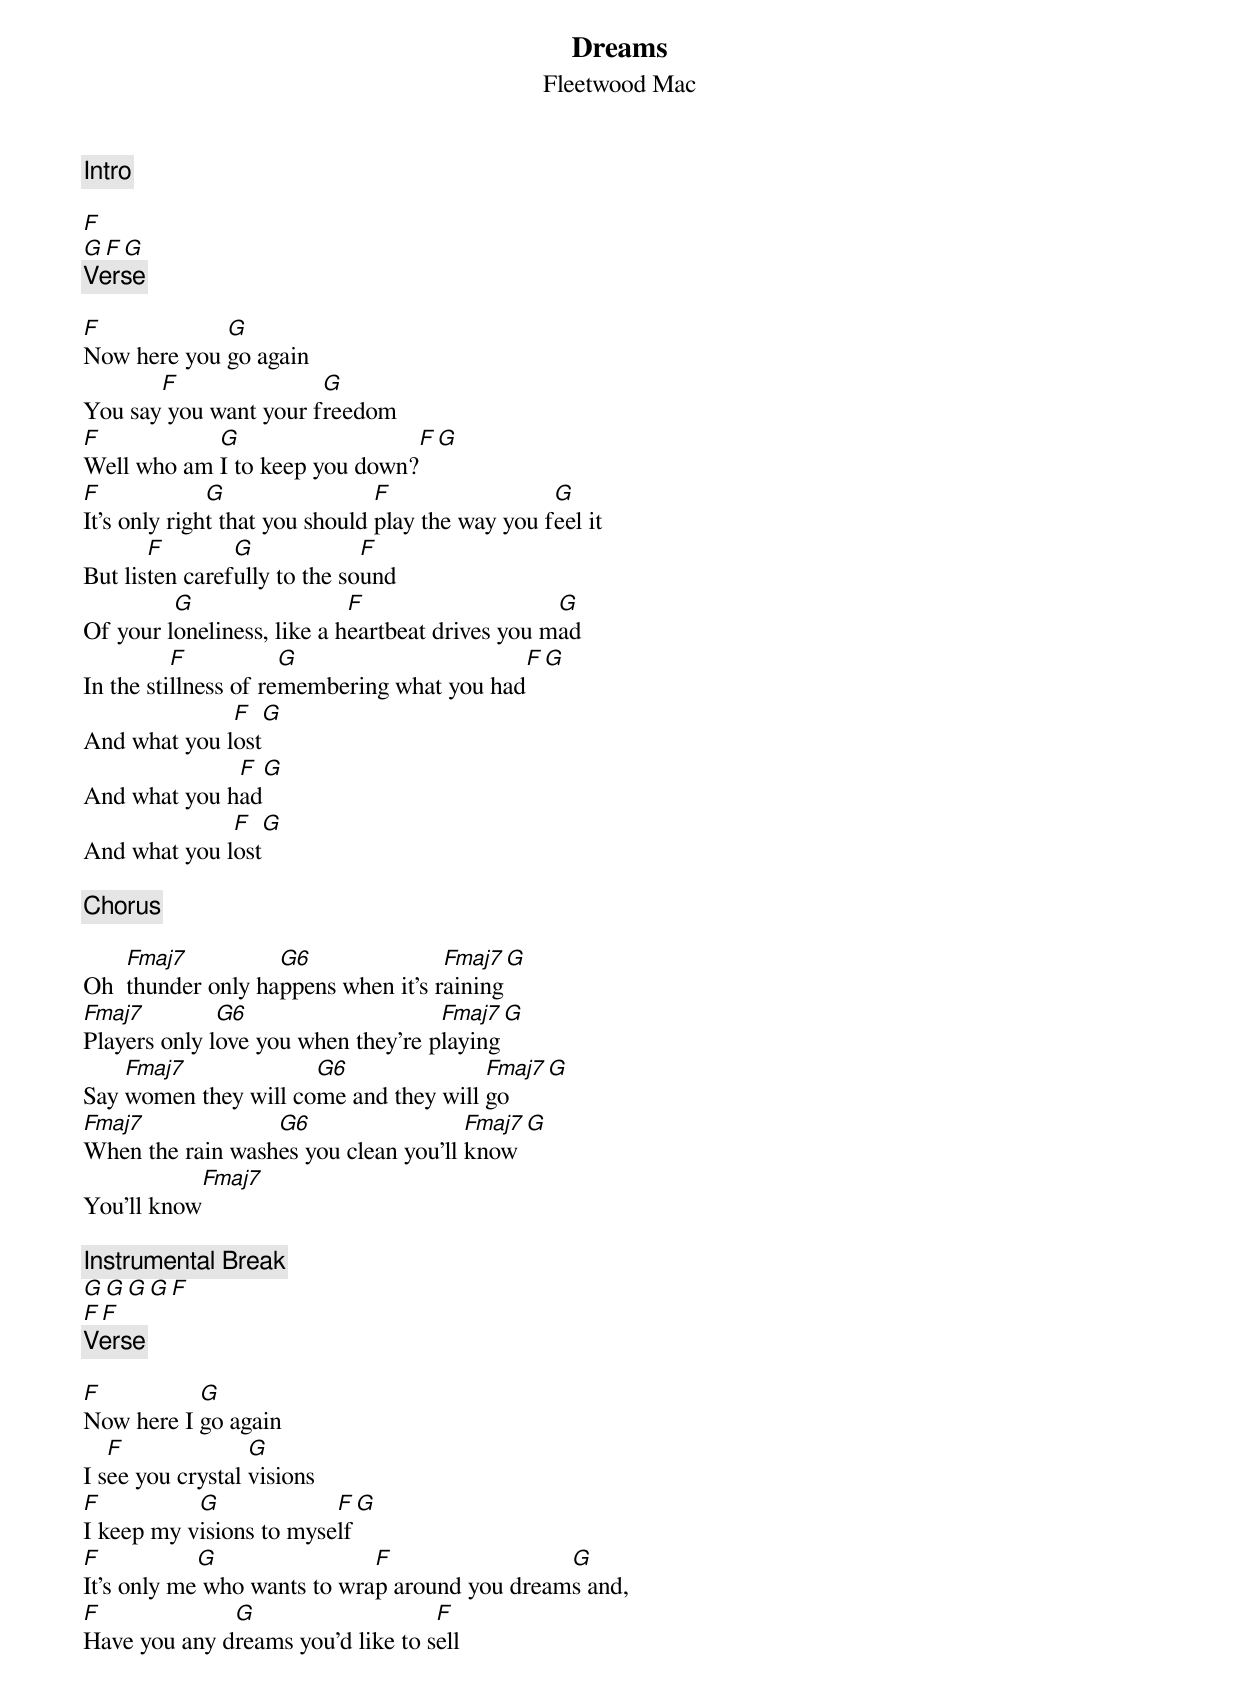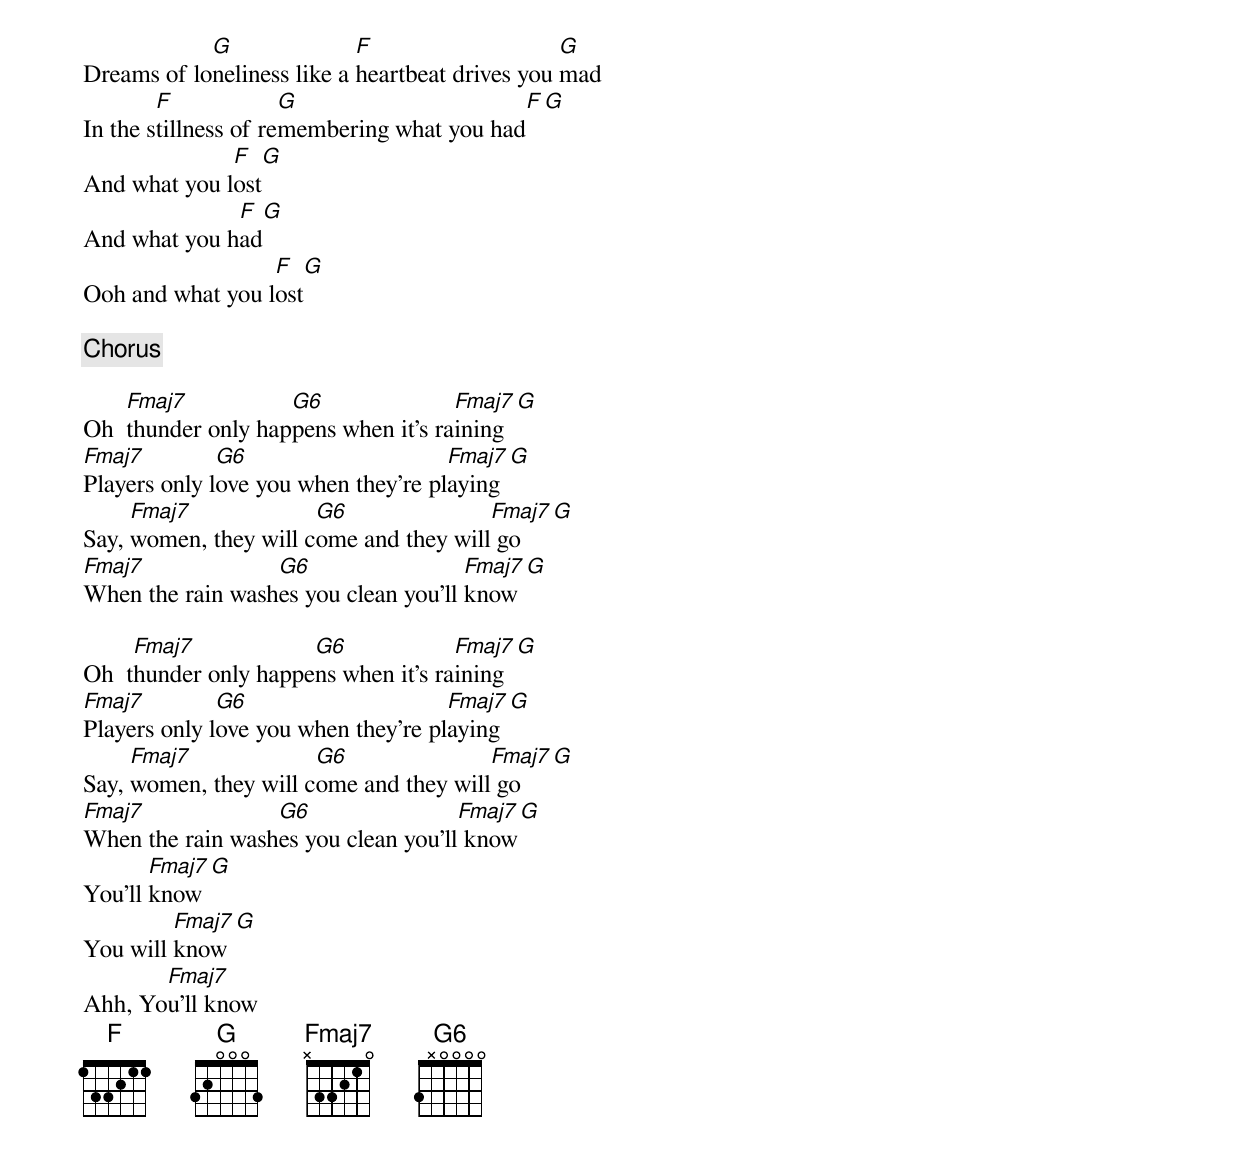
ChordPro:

{t: Dreams}
{st: Fleetwood Mac}

{c: Intro}

[F]
[G][F][G]
{c: Verse}

[F]Now here you [G]go again
You say[F] you want your f[G]reedom
[F]Well who am [G]I to keep you down?[F][G]
[F]It's only righ[G]t that you should [F]play the way you f[G]eel it
But lis[F]ten caref[G]ully to the so[F]und
Of your l[G]oneliness, like a h[F]eartbeat drives you m[G]ad
In the sti[F]llness of re[G]membering what you had[F][G]
And what you l[F]ost[G]
And what you h[F]ad[G]
And what you l[F]ost[G]

{c: Chorus}

Oh  [Fmaj7]thunder only ha[G6]ppens when it's r[Fmaj7]aining[G]
[Fmaj7]Players only l[G6]ove you when they're p[Fmaj7]laying[G]
Say [Fmaj7]women they will co[G6]me and they will [Fmaj7]go[G]
[Fmaj7]When the rain wash[G6]es you clean you'll [Fmaj7]know[G]
You'll know[Fmaj7]

{c: Instrumental Break}
[G][G][G][G][F]
[F][F]
{c: Verse}

[F]Now here I [G]go again
I s[F]ee you crystal [G]visions
[F]I keep my v[G]isions to myse[F]lf[G]
[F]It's only me[G] who wants to wra[F]p around you dream[G]s and,
[F]Have you any d[G]reams you'd like to s[F]ell
Dreams of lo[G]neliness like a [F]heartbeat drives you [G]mad
In the s[F]tillness of re[G]membering what you had[F][G]
And what you l[F]ost[G]
And what you h[F]ad[G]
Ooh and what you l[F]ost[G]

{c: Chorus}

Oh  [Fmaj7]thunder only hap[G6]pens when it's ra[Fmaj7]ining[G]
[Fmaj7]Players only l[G6]ove you when they're pl[Fmaj7]aying[G]
Say, [Fmaj7]women, they will c[G6]ome and they will[Fmaj7] go[G]
[Fmaj7]When the rain wash[G6]es you clean you'll [Fmaj7]know[G]

Oh  t[Fmaj7]hunder only happe[G6]ns when it's ra[Fmaj7]ining[G]
[Fmaj7]Players only l[G6]ove you when they're pl[Fmaj7]aying[G]
Say, [Fmaj7]women, they will c[G6]ome and they will[Fmaj7] go[G]
[Fmaj7]When the rain wash[G6]es you clean you'll[Fmaj7] know[G]
You'll [Fmaj7]know[G]
You will [Fmaj7]know[G]
Ahh, Yo[Fmaj7]u'll know
